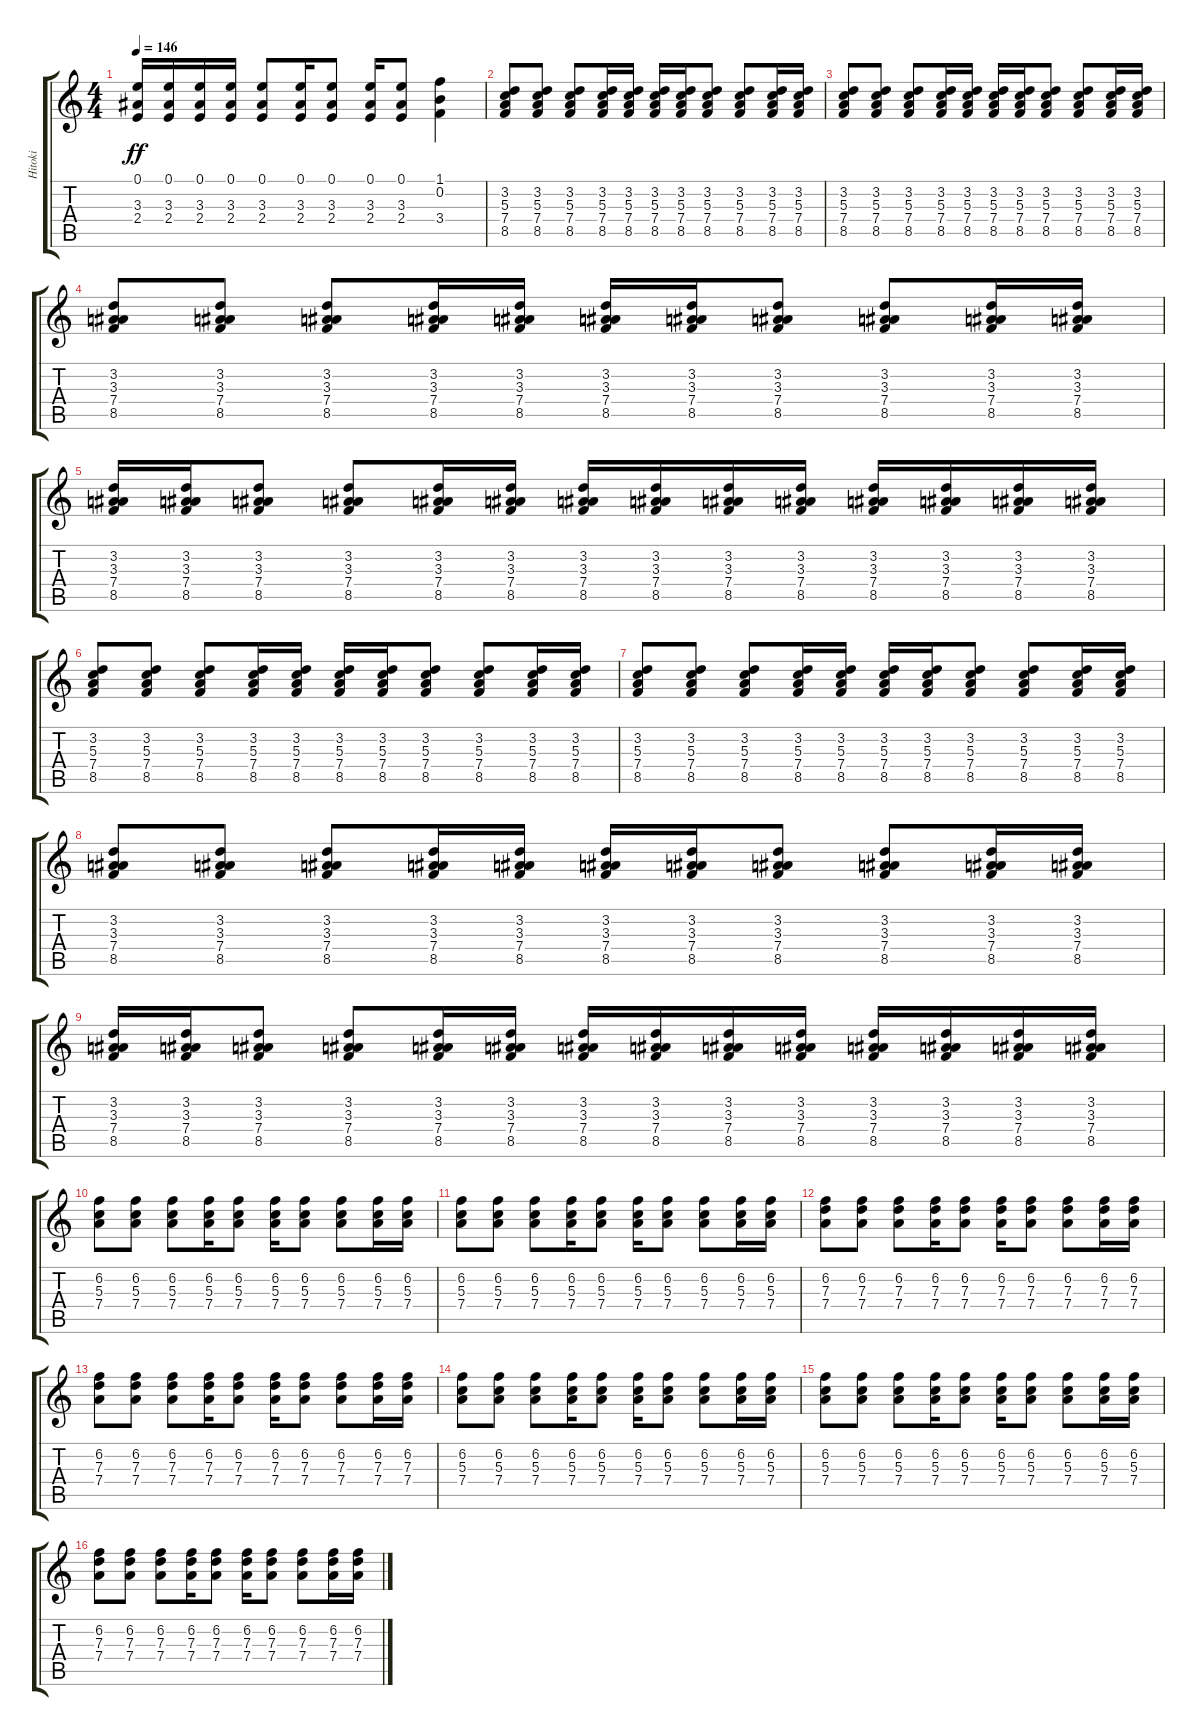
\track ("Hitoki " "Hitoki ") {instrument acousticguitarsteel}
\staff {score tabs}
\tuning (E4 B3 G3 D3 A2 E2) {hide}
\ts (4 4)
\tempo 146
\clef g2
\ks c
(0.1 3.3 2.4).16{dy ff} (0.1 3.3 2.4).16 (0.1 3.3 2.4).16 (0.1 3.3 2.4).16 (0.1 3.3 2.4).8 (0.1 3.3 2.4).16 (0.1 3.3 2.4).8 (0.1 3.3 2.4).16 (0.1 3.3 2.4).8 (1.1 0.2 3.4).4 |
(3.2 5.3 7.4 8.5).8 (3.2 5.3 7.4 8.5).8 (3.2 5.3 7.4 8.5).8 (3.2 5.3 7.4 8.5).16 (3.2 5.3 7.4 8.5).16 (3.2 5.3 7.4 8.5).16 (3.2 5.3 7.4 8.5).16 (3.2 5.3 7.4 8.5).8 (3.2 5.3 7.4 8.5).8 (3.2 5.3 7.4 8.5).16 (3.2 5.3 7.4 8.5).16 |
(3.2 5.3 7.4 8.5).8 (3.2 5.3 7.4 8.5).8 (3.2 5.3 7.4 8.5).8 (3.2 5.3 7.4 8.5).16 (3.2 5.3 7.4 8.5).16 (3.2 5.3 7.4 8.5).16 (3.2 5.3 7.4 8.5).16 (3.2 5.3 7.4 8.5).8 (3.2 5.3 7.4 8.5).8 (3.2 5.3 7.4 8.5).16 (3.2 5.3 7.4 8.5).16 |
(3.2 3.3 7.4 8.5).8 (3.2 3.3 7.4 8.5).8 (3.2 3.3 7.4 8.5).8 (3.2 3.3 7.4 8.5).16 (3.2 3.3 7.4 8.5).16 (3.2 3.3 7.4 8.5).16 (3.2 3.3 7.4 8.5).16 (3.2 3.3 7.4 8.5).8 (3.2 3.3 7.4 8.5).8 (3.2 3.3 7.4 8.5).16 (3.2 3.3 7.4 8.5).16 |
(3.2 3.3 7.4 8.5).16 (3.2 3.3 7.4 8.5).16 (3.2 3.3 7.4 8.5).8 (3.2 3.3 7.4 8.5).8 (3.2 3.3 7.4 8.5).16 (3.2 3.3 7.4 8.5).16 (3.2 3.3 7.4 8.5).16 (3.2 3.3 7.4 8.5).16 (3.2 3.3 7.4 8.5).16 (3.2 3.3 7.4 8.5).16 (3.2 3.3 7.4 8.5).16 (3.2 3.3 7.4 8.5).16 (3.2 3.3 7.4 8.5).16 (3.2 3.3 7.4 8.5).16 |
(3.2 5.3 7.4 8.5).8 (3.2 5.3 7.4 8.5).8 (3.2 5.3 7.4 8.5).8 (3.2 5.3 7.4 8.5).16 (3.2 5.3 7.4 8.5).16 (3.2 5.3 7.4 8.5).16 (3.2 5.3 7.4 8.5).16 (3.2 5.3 7.4 8.5).8 (3.2 5.3 7.4 8.5).8 (3.2 5.3 7.4 8.5).16 (3.2 5.3 7.4 8.5).16 |
(3.2 5.3 7.4 8.5).8 (3.2 5.3 7.4 8.5).8 (3.2 5.3 7.4 8.5).8 (3.2 5.3 7.4 8.5).16 (3.2 5.3 7.4 8.5).16 (3.2 5.3 7.4 8.5).16 (3.2 5.3 7.4 8.5).16 (3.2 5.3 7.4 8.5).8 (3.2 5.3 7.4 8.5).8 (3.2 5.3 7.4 8.5).16 (3.2 5.3 7.4 8.5).16 |
(3.2 3.3 7.4 8.5).8 (3.2 3.3 7.4 8.5).8 (3.2 3.3 7.4 8.5).8 (3.2 3.3 7.4 8.5).16 (3.2 3.3 7.4 8.5).16 (3.2 3.3 7.4 8.5).16 (3.2 3.3 7.4 8.5).16 (3.2 3.3 7.4 8.5).8 (3.2 3.3 7.4 8.5).8 (3.2 3.3 7.4 8.5).16 (3.2 3.3 7.4 8.5).16 |
(3.2 3.3 7.4 8.5).16 (3.2 3.3 7.4 8.5).16 (3.2 3.3 7.4 8.5).8 (3.2 3.3 7.4 8.5).8 (3.2 3.3 7.4 8.5).16 (3.2 3.3 7.4 8.5).16 (3.2 3.3 7.4 8.5).16 (3.2 3.3 7.4 8.5).16 (3.2 3.3 7.4 8.5).16 (3.2 3.3 7.4 8.5).16 (3.2 3.3 7.4 8.5).16 (3.2 3.3 7.4 8.5).16 (3.2 3.3 7.4 8.5).16 (3.2 3.3 7.4 8.5).16 |
(6.2 5.3 7.4).8 (6.2 5.3 7.4).8 (6.2 5.3 7.4).8 (6.2 5.3 7.4).16 (6.2 5.3 7.4).8 (6.2 5.3 7.4).16 (6.2 5.3 7.4).8 (6.2 5.3 7.4).8 (6.2 5.3 7.4).16 (6.2 5.3 7.4).16 |
(6.2 5.3 7.4).8 (6.2 5.3 7.4).8 (6.2 5.3 7.4).8 (6.2 5.3 7.4).16 (6.2 5.3 7.4).8 (6.2 5.3 7.4).16 (6.2 5.3 7.4).8 (6.2 5.3 7.4).8 (6.2 5.3 7.4).16 (6.2 5.3 7.4).16 |
(6.2 7.3 7.4).8 (6.2 7.3 7.4).8 (6.2 7.3 7.4).8 (6.2 7.3 7.4).16 (6.2 7.3 7.4).8 (6.2 7.3 7.4).16 (6.2 7.3 7.4).8 (6.2 7.3 7.4).8 (6.2 7.3 7.4).16 (6.2 7.3 7.4).16 |
(6.2 7.3 7.4).8 (6.2 7.3 7.4).8 (6.2 7.3 7.4).8 (6.2 7.3 7.4).16 (6.2 7.3 7.4).8 (6.2 7.3 7.4).16 (6.2 7.3 7.4).8 (6.2 7.3 7.4).8 (6.2 7.3 7.4).16 (6.2 7.3 7.4).16 |
(6.2 5.3 7.4).8 (6.2 5.3 7.4).8 (6.2 5.3 7.4).8 (6.2 5.3 7.4).16 (6.2 5.3 7.4).8 (6.2 5.3 7.4).16 (6.2 5.3 7.4).8 (6.2 5.3 7.4).8 (6.2 5.3 7.4).16 (6.2 5.3 7.4).16 |
(6.2 5.3 7.4).8 (6.2 5.3 7.4).8 (6.2 5.3 7.4).8 (6.2 5.3 7.4).16 (6.2 5.3 7.4).8 (6.2 5.3 7.4).16 (6.2 5.3 7.4).8 (6.2 5.3 7.4).8 (6.2 5.3 7.4).16 (6.2 5.3 7.4).16 |
(6.2 7.3 7.4).8 (6.2 7.3 7.4).8 (6.2 7.3 7.4).8 (6.2 7.3 7.4).16 (6.2 7.3 7.4).8 (6.2 7.3 7.4).16 (6.2 7.3 7.4).8 (6.2 7.3 7.4).8 (6.2 7.3 7.4).16 (6.2 7.3 7.4).16
